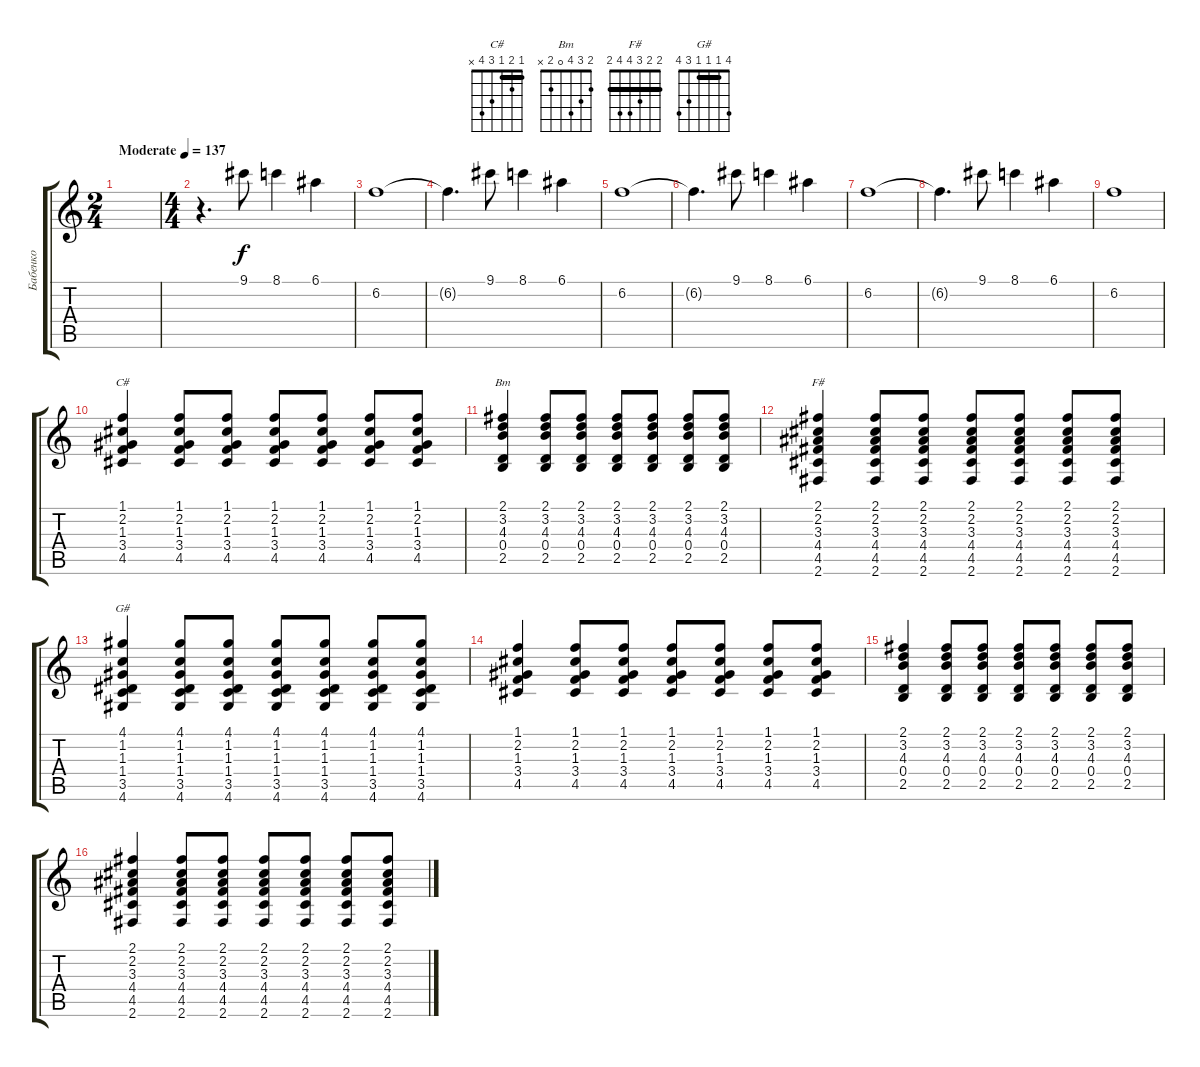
\track ("Бабенко" "Бабенко") {instrument distortionguitar}
\staff {score tabs}
\tuning (E4 B3 G3 D3 A2 E2) {hide}
\chord ("C#" 1 2 1 3 4 x) {barre 1}
\chord ("Bm" 2 3 4 0 2 x)
\chord ("F#" 2 2 3 4 4 2) {barre 2}
\chord ("G#" 4 1 1 1 3 4) {barre 1}
\ts (2 4)
\tempo (137 "Moderate")
\clef g2
\ks c
|
\ts (4 4)
r.4{d} 9.1.8 8.1.4 6.1.4 |
6.2.1 |
6.2{t}.4{d} 9.1.8 8.1.4 6.1.4 |
6.2.1 |
6.2{t}.4{d} 9.1.8 8.1.4 6.1.4 |
6.2.1 |
6.2{t}.4{d} 9.1.8 8.1.4 6.1.4 |
6.2.1 |
(1.1 2.2 1.3 3.4 4.5).4{ch "C#" volume 5 instrument electricguitarjazz} (1.1 2.2 1.3 3.4 4.5).8 (1.1 2.2 1.3 3.4 4.5).8 (1.1 2.2 1.3 3.4 4.5).8 (1.1 2.2 1.3 3.4 4.5).8 (1.1 2.2 1.3 3.4 4.5).8 (1.1 2.2 1.3 3.4 4.5).8 |
(2.1 3.2 4.3 0.4 2.5).4{ch "Bm"} (2.1 3.2 4.3 0.4 2.5).8 (2.1 3.2 4.3 0.4 2.5).8 (2.1 3.2 4.3 0.4 2.5).8 (2.1 3.2 4.3 0.4 2.5).8 (2.1 3.2 4.3 0.4 2.5).8 (2.1 3.2 4.3 0.4 2.5).8 |
(2.1 2.2 3.3 4.4 4.5 2.6).4{ch "F#"} (2.1 2.2 3.3 4.4 4.5 2.6).8 (2.1 2.2 3.3 4.4 4.5 2.6).8 (2.1 2.2 3.3 4.4 4.5 2.6).8 (2.1 2.2 3.3 4.4 4.5 2.6).8 (2.1 2.2 3.3 4.4 4.5 2.6).8 (2.1 2.2 3.3 4.4 4.5 2.6).8 |
(4.1 1.2 1.3 1.4 3.5 4.6).4{ch "G#"} (4.1 1.2 1.3 1.4 3.5 4.6).8 (4.1 1.2 1.3 1.4 3.5 4.6).8 (4.1 1.2 1.3 1.4 3.5 4.6).8 (4.1 1.2 1.3 1.4 3.5 4.6).8 (4.1 1.2 1.3 1.4 3.5 4.6).8 (4.1 1.2 1.3 1.4 3.5 4.6).8 |
(1.1 2.2 1.3 3.4 4.5).4{instrument electricguitarjazz} (1.1 2.2 1.3 3.4 4.5).8 (1.1 2.2 1.3 3.4 4.5).8 (1.1 2.2 1.3 3.4 4.5).8 (1.1 2.2 1.3 3.4 4.5).8 (1.1 2.2 1.3 3.4 4.5).8 (1.1 2.2 1.3 3.4 4.5).8 |
(2.1 3.2 4.3 0.4 2.5).4 (2.1 3.2 4.3 0.4 2.5).8 (2.1 3.2 4.3 0.4 2.5).8 (2.1 3.2 4.3 0.4 2.5).8 (2.1 3.2 4.3 0.4 2.5).8 (2.1 3.2 4.3 0.4 2.5).8 (2.1 3.2 4.3 0.4 2.5).8 |
(2.1 2.2 3.3 4.4 4.5 2.6).4 (2.1 2.2 3.3 4.4 4.5 2.6).8 (2.1 2.2 3.3 4.4 4.5 2.6).8 (2.1 2.2 3.3 4.4 4.5 2.6).8 (2.1 2.2 3.3 4.4 4.5 2.6).8 (2.1 2.2 3.3 4.4 4.5 2.6).8 (2.1 2.2 3.3 4.4 4.5 2.6).8
